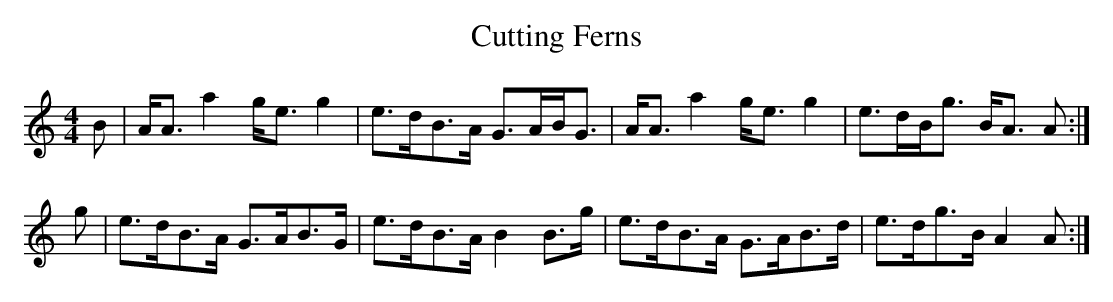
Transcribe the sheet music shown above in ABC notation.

X:1
T:Cutting Ferns
M:4/4
L:1/8
K:Am
B|A<A a2 g<e g2|e>dB>A G>AB<G|A<A a2 g<e g2|e>dB<g B<A A:|
g|e>dB>A G>AB>G|e>dB>A B2 B>g|e>dB>A G>AB>d|e>dg>B A2 A:|
